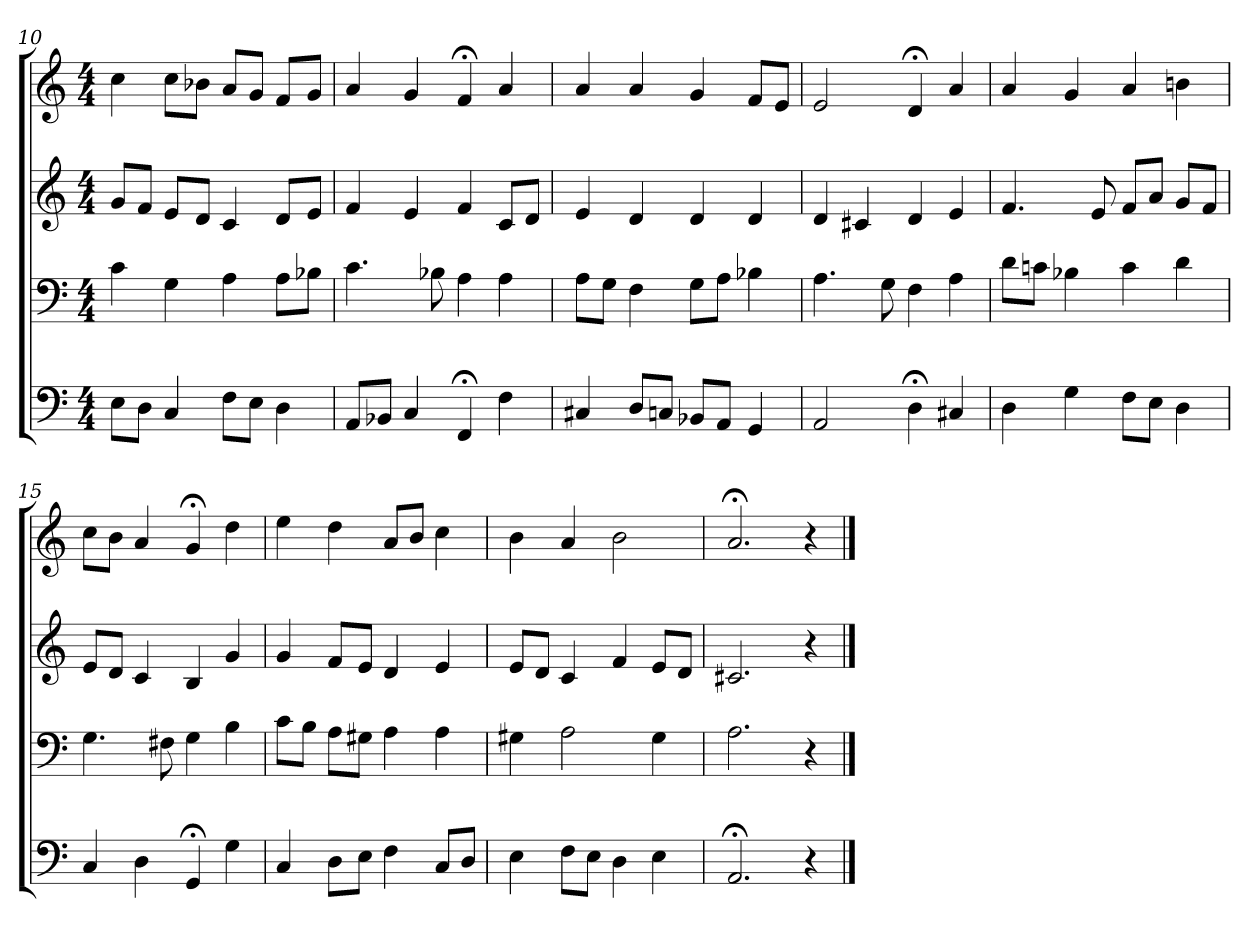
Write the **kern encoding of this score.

**kern	**kern	**kern	**kern
*part4	*part3	*part2	*part1
*staff4	*staff3	*staff2	*staff1
*clefF4	*clefF4	*clefG2	*clefG2
*M4/4	*M4/4	*M4/4	*M4/4
=10	=10	=10	=10
8E\L	4c	8g/L	4cc
8D\J	.	8f/J	.
4C	4G	8e/L	8cc\L
.	.	8d/J	8b-X\J
8F\L	4A	4c	8a/L
8E\J	.	.	8g/J
4D	8A\L	8d/L	8f/L
.	8B-X\J	8e/J	8g/J
=11	=11	=11	=11
8AA/L	4.c	4f	4a
8BB-X/J	.	.	.
4C	.	4e	4g
.	8B-X	.	.
4FF;<	4A	4f	4f;<
4F	4A	8c/L	4a
.	.	8d/J	.
=12	=12	=12	=12
4C#X	8A\L	4e	4a
.	8G\J	.	.
8D/L	4F	4d	4a
8Cn/J	.	.	.
8BB-X/L	8G\L	4d	4g
8AA/J	8A\J	.	.
4GG	4B-X	4d	8f/L
.	.	.	8e/J
=13	=13	=13	=13
2AA	4.A	4d	2e
.	.	4c#X	.
.	8G	.	.
4D;<	4F	4d	4d;<
4C#X	4A	4e	4a
=14	=14	=14	=14
4D	8d\L	4.f	4a
.	8cn\J	.	.
4G	4B-X	.	4g
.	.	8e	.
8F\L	4c	8f/L	4a
8E\J	.	8a/J	.
4D	4d	8g/L	4bn
.	.	8f/J	.
=15	=15	=15	=15
4C	4.G	8e/L	8cc\L
.	.	8d/J	8b\J
4D	.	4c	4a
.	8F#X	.	.
4GG;<	4G	4B	4g;<
4G	4B	4g	4dd
=16	=16	=16	=16
4C	8c\L	4g	4ee
.	8B\J	.	.
8D\L	8A\L	8f/L	4dd
8E\J	8G#X\J	8e/J	.
4F	4A	4d	8a/L
.	.	.	8b/J
8C/L	4A	4e	4cc
8D/J	.	.	.
=17	=17	=17	=17
4E	4G#X	8e/L	4b
.	.	8d/J	.
8F\L	2A	4c	4a
8E\J	.	.	.
4D	.	4f	2b
4E	4G#	8e/L	.
.	.	8d/J	.
=18	=18	=18	=18
2.AA;<	2.A	2.c#X	2.a;<
4r	4r	4r	4r
==	==	==	==
*-	*-	*-	*-
